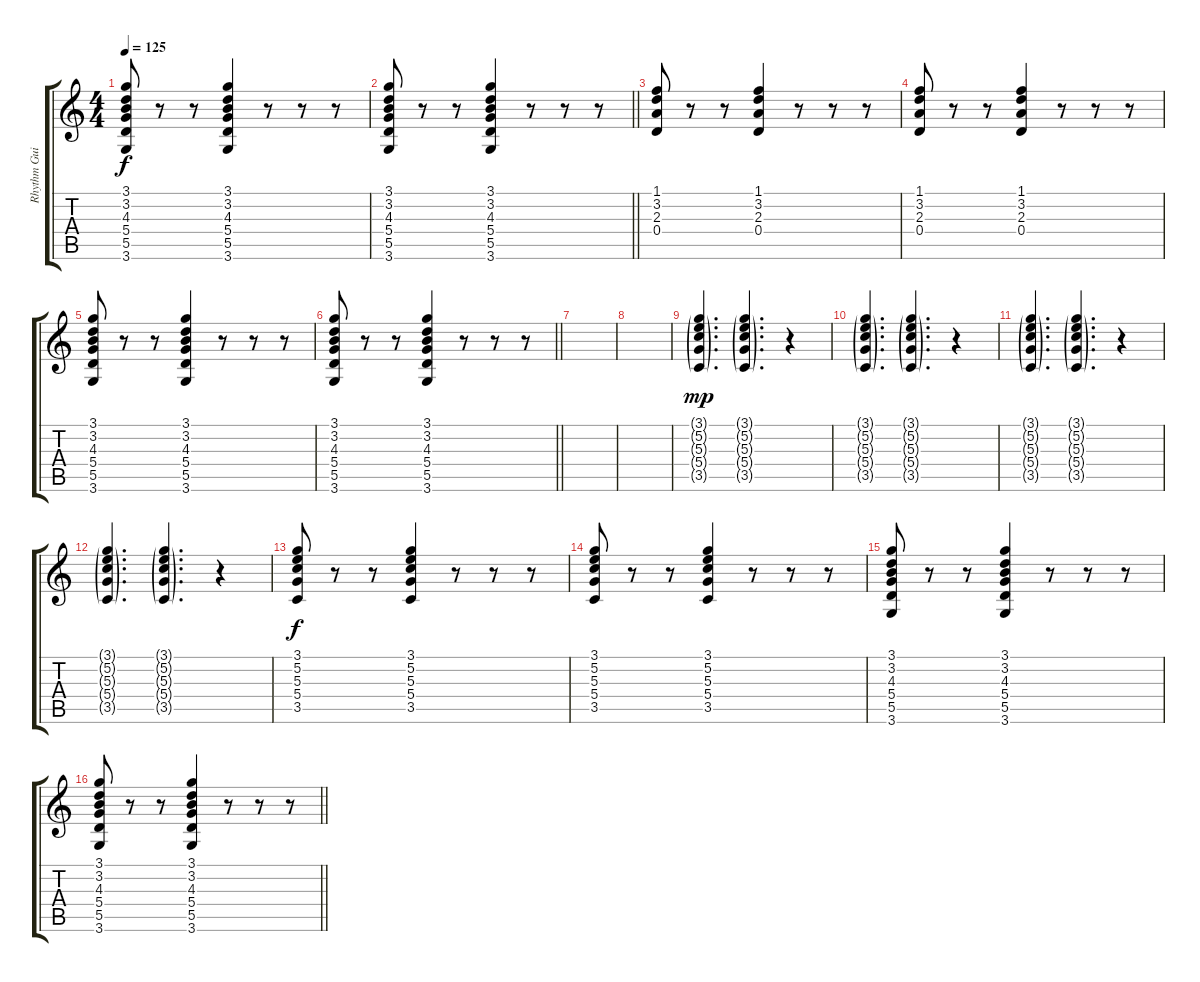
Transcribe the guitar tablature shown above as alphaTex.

\track ("Rhythm Guitar" "Rhythm Gui") {instrument electricguitarmuted}
\staff {score tabs}
\tuning (E4 B3 G3 D3 A2 E2) {hide}
\ts (4 4)
\tempo 125
\clef g2
\ks c
(3.1 3.2 4.3 5.4 5.5 3.6).8{dy f} r.8 r.8 (3.1 3.2 4.3 5.4 5.5 3.6).4 r.8 r.8 r.8 |
\barLineRight lightlight
(3.1 3.2 4.3 5.4 5.5 3.6).8 r.8 r.8 (3.1 3.2 4.3 5.4 5.5 3.6).4 r.8 r.8 r.8 |
(1.1 3.2 2.3 0.4).8 r.8 r.8 (1.1 3.2 2.3 0.4).4 r.8 r.8 r.8 |
(1.1 3.2 2.3 0.4).8 r.8 r.8 (1.1 3.2 2.3 0.4).4 r.8 r.8 r.8 |
(3.1 3.2 4.3 5.4 5.5 3.6).8 r.8 r.8 (3.1 3.2 4.3 5.4 5.5 3.6).4 r.8 r.8 r.8 |
\barLineRight lightlight
(3.1 3.2 4.3 5.4 5.5 3.6).8 r.8 r.8 (3.1 3.2 4.3 5.4 5.5 3.6).4 r.8 r.8 r.8 |
|
|
(3.1{g} 5.2{g} 5.3{g} 5.4{g} 3.5{g}).4{d dy mp} (3.1{g} 5.2{g} 5.3{g} 5.4{g} 3.5{g}).4{d} r.4 |
(3.1{g} 5.2{g} 5.3{g} 5.4{g} 3.5{g}).4{d} (3.1{g} 5.2{g} 5.3{g} 5.4{g} 3.5{g}).4{d} r.4 |
(3.1{g} 5.2{g} 5.3{g} 5.4{g} 3.5{g}).4{d} (3.1{g} 5.2{g} 5.3{g} 5.4{g} 3.5{g}).4{d} r.4 |
(3.1{g} 5.2{g} 5.3{g} 5.4{g} 3.5{g}).4{d} (3.1{g} 5.2{g} 5.3{g} 5.4{g} 3.5{g}).4{d} r.4 |
(3.1 5.2 5.3 5.4 3.5).8{dy f} r.8 r.8 (3.1 5.2 5.3 5.4 3.5).4 r.8 r.8 r.8 |
(3.1 5.2 5.3 5.4 3.5).8 r.8 r.8 (3.1 5.2 5.3 5.4 3.5).4 r.8 r.8 r.8 |
(3.1 3.2 4.3 5.4 5.5 3.6).8 r.8 r.8 (3.1 3.2 4.3 5.4 5.5 3.6).4 r.8 r.8 r.8 |
\barLineRight lightlight
(3.1 3.2 4.3 5.4 5.5 3.6).8 r.8 r.8 (3.1 3.2 4.3 5.4 5.5 3.6).4 r.8 r.8 r.8
